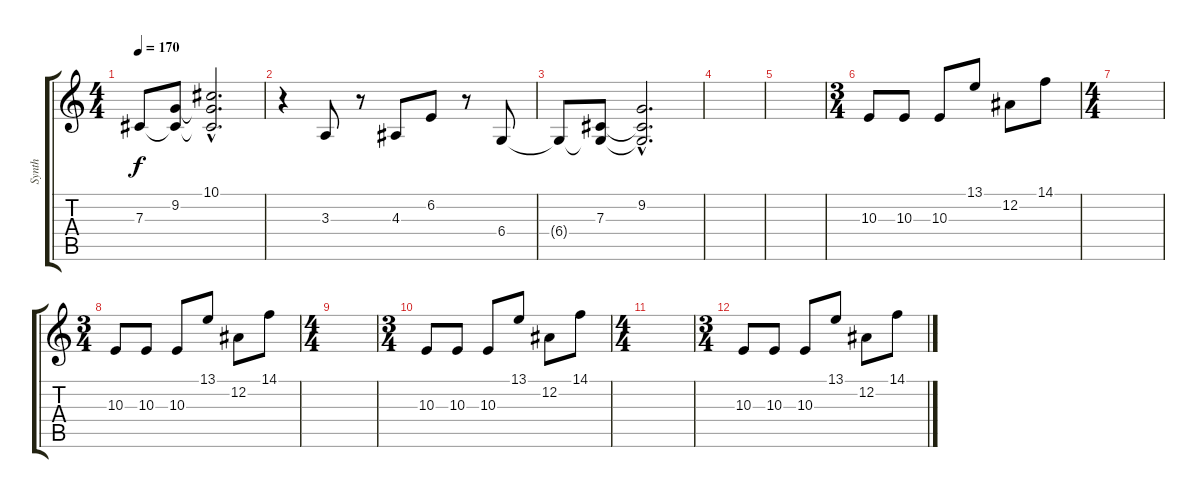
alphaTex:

\track ("Synth" "Synth") {instrument lead2sawtooth}
\staff {score tabs}
\tuning (Eb4 Bb3 Gb3 Db3 Ab2 Eb2) {hide}
\ts (4 4)
\tempo 170
\clef g2
\ks c
7.3{t}.8{dy f} (9.2 7.3{t}).8 (10.1{hac} 9.2{hac t} 7.3{hac t}).2{d} |
r.4 3.3.8 r.8 4.3.8 6.2.8 r.8 6.4.8 |
6.4{t}.8 (7.3 6.4{t}).8 (9.2{hac} 7.3{hac t} 6.4{hac t}).2{d} |
|
|
\ts (3 4)
10.3.8 10.3.8 10.3.8 13.1.8 12.2.8 14.1.8 |
\ts (4 4)
|
\ts (3 4)
10.3.8 10.3.8 10.3.8 13.1.8 12.2.8 14.1.8 |
\ts (4 4)
|
\ts (3 4)
10.3.8 10.3.8 10.3.8 13.1.8 12.2.8 14.1.8 |
\ts (4 4)
|
\ts (3 4)
10.3.8 10.3.8 10.3.8 13.1.8 12.2.8 14.1.8
